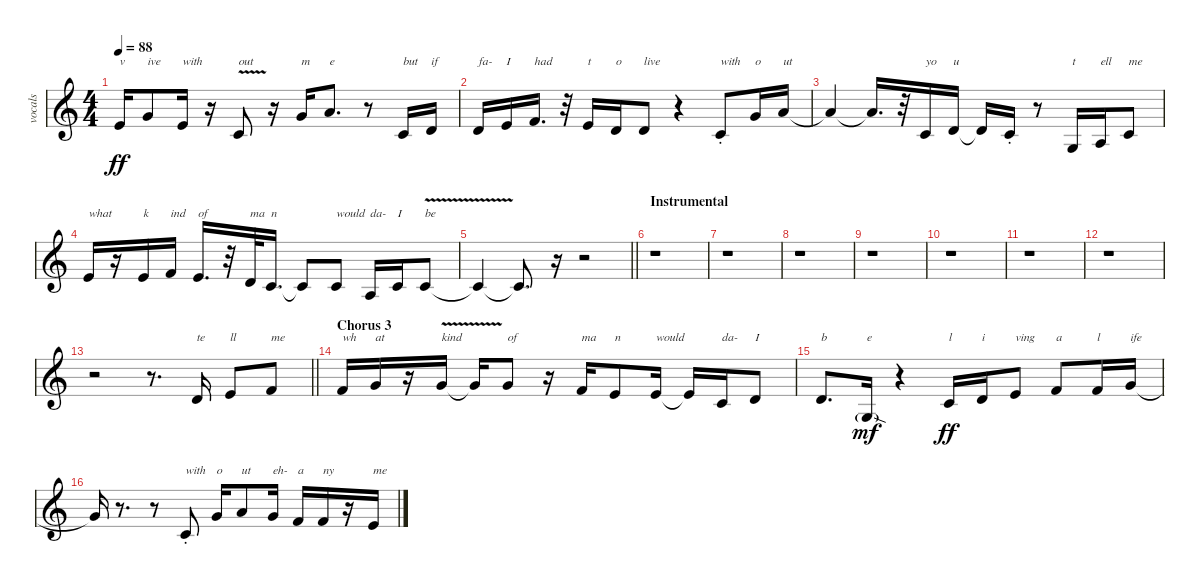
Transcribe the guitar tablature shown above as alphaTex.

\track ("vocals" "vocals") {instrument lead2sawtooth}
\staff {score}
\tuning (E4 B3 G3 D3 A2 E2) {hide}
\ts (4 4)
\tempo 88
\clef g2
\ks c
5.2.16{txt "v" dy ff} 3.1.8{txt "ive"} 5.2.16{txt "with"} r.16 5.3{v}.8{txt "out"} r.16 3.1.16{txt "m"} 5.1.8{d txt "e"} r.8 1.2.16{txt "but"} 3.2.16{txt "if"} |
3.2.16{txt "fa-"} 5.2.16{txt "I"} 6.2.16{d txt "had"} r.32 5.2.16{txt "t"} 3.2.16{txt "o"} 3.2.8{txt "live"} r.4 5.3{st}.8{txt "with"} 3.1.16{txt "o"} 5.1.16{txt "ut"} |
5.1{t}.4 5.1{t}.16{d} r.32 5.3.16{txt "yo"} 7.3.16{txt "u"} 7.3{t}.16 5.3{st}.16 r.8 5.4.16{txt "t"} 7.4.16{txt "ell"} 5.3.8{txt "me"} |
5.2.16{txt "what"} r.16 5.2.16{txt "k"} 6.2.16{txt "ind"} 5.2.16{d txt "of"} r.32 7.3.32{txt "ma"} 5.3.16{d txt "n"} 5.3{t}.8 5.3.8{txt "would"} 7.4.16{txt "da-"} 5.3.16{txt "I"} 5.3{v}.8{txt "be"} |
\barLineRight lightlight
5.3{t}.4 5.3{t}.8{d} r.16 r.2 |
\section ("" "Instrumental")
r.1 |
r.1 |
r.1 |
r.1 |
r.1 |
r.1 |
r.1 |
\barLineRight lightlight
r.2 r.8{d} 3.2.16{txt "te"} 0.1.8{txt "ll"} 1.1.8{txt "me"} |
\section ("" "Chorus 3")
1.1.16{txt "wh"} 3.1.16{txt "at"} r.16 3.1{v}.16{txt "kind"} 3.1{t}.16 3.1.8{txt "of"} r.16 1.1.16{txt "ma"} 0.1.8{txt "n"} 0.1.16{txt "would"} 0.1{t}.16 1.2.16{txt "da-"} 3.2.8{txt "I"} |
3.2.8{d txt "b"} 5.4{sod g}.16{txt "e" dy mf} r.4 1.2.16{txt "l" dy ff} 3.2.16{txt "i"} 0.1.8{txt "ving"} 1.1.8{txt "a"} 1.1.16{txt "l"} 3.1.16{txt "ife"} |
3.1{t}.16 r.8{d} r.8 1.2{st}.8{txt "with"} 3.1.16{txt "o"} 5.1.8{txt "ut"} 3.1.16{txt "eh-"} 1.1.16{txt "a"} 1.1.16{txt "ny"} r.16 0.1.16{txt "me"}
